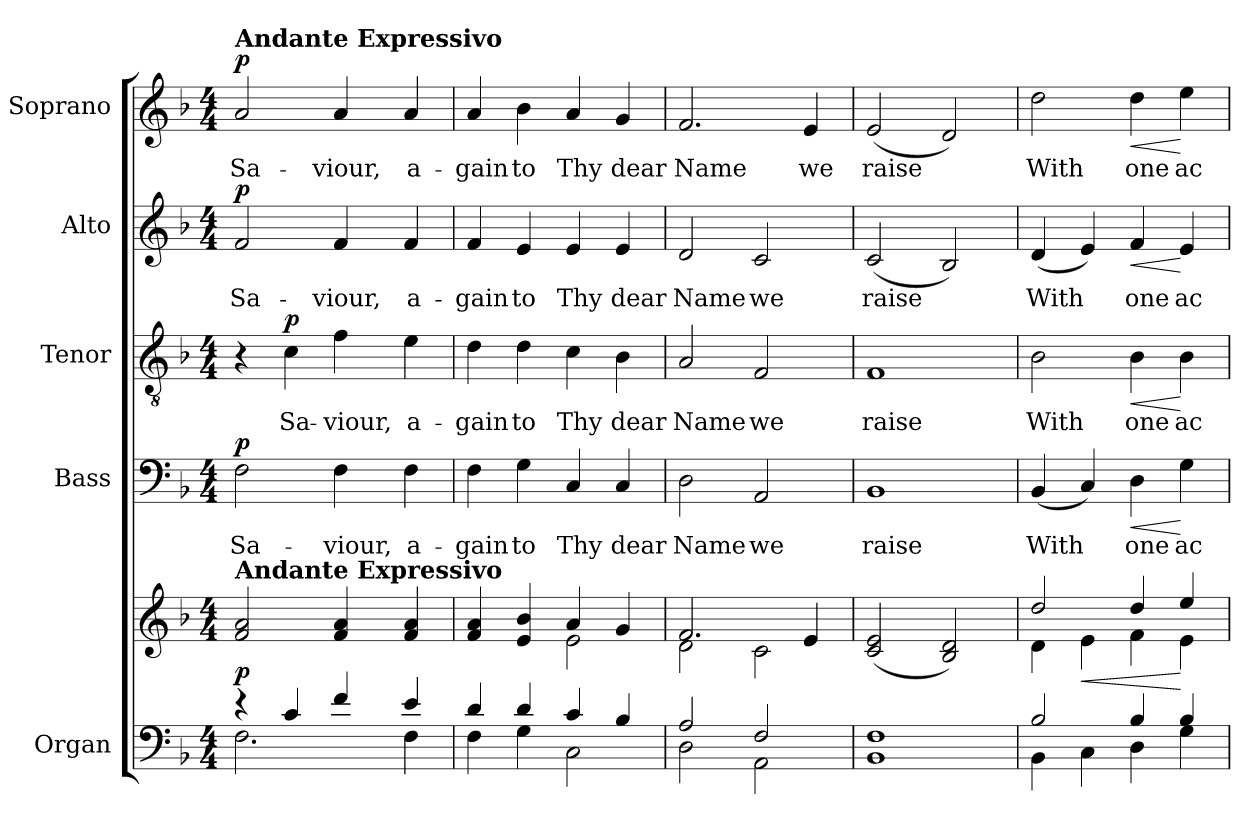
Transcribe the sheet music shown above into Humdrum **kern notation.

**kern	**kern	**dynam	**kern	**text	**dynam	**kern	**text	**dynam	**kern	**text	**dynam	**kern	**text	**dynam
*part5	*part5	*part5	*part4	*part4	*part4	*part3	*part3	*part3	*part2	*part2	*part2	*part1	*part1	*part1
*staff6	*staff5	*staff5/6	*staff4	*staff4	*staff4	*staff3	*staff3	*staff3	*staff2	*staff2	*staff2	*staff1	*staff1	*staff1
*I"Organ	*	*	*I"Bass	*	*	*I"Tenor	*	*	*I"Alto	*	*	*I"Soprano	*	*
*I'Org.	*	*	*I'B.	*	*	*I'T.	*	*	*I'A.	*	*	*I'S.	*	*
!!LO:PB:g=z
*clefF4	*clefG2	*	*clefF4	*	*	*clefGv2	*	*	*clefG2	*	*	*clefG2	*	*
*	*	*	*	*	*	*ITrd7c12	*	*	*	*	*	*	*	*
*k[b-]	*k[b-]	*	*k[b-]	*	*	*k[b-]	*	*	*k[b-]	*	*	*k[b-]	*	*
*F:	*F:	*	*F:	*	*	*F:	*	*	*F:	*	*	*F:	*	*
*M4/4	*M4/4	*	*M4/4	*	*	*M4/4	*	*	*M4/4	*	*	*M4/4	*	*
*MM80	*MM80	*	*MM80	*	*	*MM80	*	*	*MM80	*	*	*MM80	*	*
=1	=1	=1	=1	=1	=1	=1	=1	=1	=1	=1	=1	=1	=1	=1
*^	*	*	*	*	*	*	*	*	*	*	*	*	*	*
!	!	!	!	!	!LO:LY:b:color=#000000	!	!	!	!	!	!	!	!	!	!
!	!	!	!	!	!	!	!	!	!	!	!LO:LY:b:color=#000000	!	!	!	!
!	!	!	!	!	!	!	!	!	!	!	!	!	!LO:TX:a:B:t=Andante Expressivo	!	!
!	!	!LO:TX:a:B:t=Andante Expressivo	!	!	!	!	!	!	!	!	!	!	!	!	!
!	!	!	!	!	!	!	!	!	!	!	!	!	!	!LO:LY:b:color=#000000	!
4r	2.Fi\	2fi/ 2ai	p	2Fi\	Sa-	p	4r	.	.	2fi/	Sa-	p	2ai/	Sa-	p
!	!	!	!	!	!	!	!	!LO:LY:b:color=#000000	!	!	!	!	!	!	!
4ci/	.	.	.	.	.	.	4Ci\	Sa-	p	.	.	.	.	.	.
!	!	!	!	!	!LO:LY:b:color=#000000	!	!	!	!	!	!	!	!	!	!
!	!	!	!	!	!	!	!	!LO:LY:b:color=#000000	!	!	!	!	!	!	!
!	!	!	!	!	!	!	!	!	!	!	!LO:LY:b:color=#000000	!	!	!	!
!	!	!	!	!	!	!	!	!	!	!	!	!	!	!LO:LY:b:color=#000000	!
4fi/	.	4fi/ 4ai	.	4Fi\	-viour,	.	4Fi\	-viour,	.	4fi/	-viour,	.	4ai/	-viour,	.
!	!	!	!	!	!LO:LY:b:color=#000000	!	!	!	!	!	!	!	!	!	!
!	!	!	!	!	!	!	!	!LO:LY:b:color=#000000	!	!	!	!	!	!	!
!	!	!	!	!	!	!	!	!	!	!	!LO:LY:b:color=#000000	!	!	!	!
!	!	!	!	!	!	!	!	!	!	!	!	!	!	!LO:LY:b:color=#000000	!
4ei/	4Fi\	4fi/ 4ai	.	4Fi\	a-	.	4Ei\	a-	.	4fi/	a-	.	4ai/	a-	.
=2	=2	=2	=2	=2	=2	=2	=2	=2	=2	=2	=2	=2	=2	=2	=2
*	*	*^	*	*	*	*	*	*	*	*	*	*	*	*	*
!	!	!	!	!	!	!LO:LY:b:color=#000000	!	!	!	!	!	!	!	!	!	!
!	!	!	!	!	!	!	!	!	!LO:LY:b:color=#000000	!	!	!	!	!	!	!
!	!	!	!	!	!	!	!	!	!	!	!	!LO:LY:b:color=#000000	!	!	!	!
!	!	!	!	!	!	!	!	!	!	!	!	!	!	!	!LO:LY:b:color=#000000	!
4di/	4Fi\	4fi/ 4ai	2ryy	.	4Fi\	-gain	.	4Di\	-gain	.	4fi/	-gain	.	4ai/	-gain	.
!	!	!	!	!	!	!LO:LY:b:color=#000000	!	!	!	!	!	!	!	!	!	!
!	!	!	!	!	!	!	!	!	!LO:LY:b:color=#000000	!	!	!	!	!	!	!
!	!	!	!	!	!	!	!	!	!	!	!	!LO:LY:b:color=#000000	!	!	!	!
!	!	!	!	!	!	!	!	!	!	!	!	!	!	!	!LO:LY:b:color=#000000	!
4di/	4Gi\	4ei/ 4b-i	.	.	4Gi\	to	.	4Di\	to	.	4ei/	to	.	4b-i\	to	.
!	!	!	!	!	!	!LO:LY:b:color=#000000	!	!	!	!	!	!	!	!	!	!
!	!	!	!	!	!	!	!	!	!LO:LY:b:color=#000000	!	!	!	!	!	!	!
!	!	!	!	!	!	!	!	!	!	!	!	!LO:LY:b:color=#000000	!	!	!	!
!	!	!	!	!	!	!	!	!	!	!	!	!	!	!	!LO:LY:b:color=#000000	!
4ci/	2Ci\	4ai/	2ei\	.	4Ci/	Thy	.	4Ci\	Thy	.	4ei/	Thy	.	4ai/	Thy	.
!	!	!	!	!	!	!LO:LY:b:color=#000000	!	!	!	!	!	!	!	!	!	!
!	!	!	!	!	!	!	!	!	!LO:LY:b:color=#000000	!	!	!	!	!	!	!
!	!	!	!	!	!	!	!	!	!	!	!	!LO:LY:b:color=#000000	!	!	!	!
!	!	!	!	!	!	!	!	!	!	!	!	!	!	!	!LO:LY:b:color=#000000	!
4B-i/	.	4gi/	.	.	4Ci/	dear	.	4BB-i\	dear	.	4ei/	dear	.	4gi/	dear	.
=3	=3	=3	=3	=3	=3	=3	=3	=3	=3	=3	=3	=3	=3	=3	=3	=3
!	!	!	!	!	!	!LO:LY:b:color=#000000	!	!	!	!	!	!	!	!	!	!
!	!	!	!	!	!	!	!	!	!LO:LY:b:color=#000000	!	!	!	!	!	!	!
!	!	!	!	!	!	!	!	!	!	!	!	!LO:LY:b:color=#000000	!	!	!	!
!	!	!	!	!	!	!	!	!	!	!	!	!	!	!	!LO:LY:b:color=#000000	!
2Ai/	2Di\	2.fi/	2di\	.	2Di\	Name	.	2AAi/	Name	.	2di/	Name	.	2.fi/	Name	.
!	!	!	!	!	!	!LO:LY:b:color=#000000	!	!	!	!	!	!	!	!	!	!
!	!	!	!	!	!	!	!	!	!LO:LY:b:color=#000000	!	!	!	!	!	!	!
!	!	!	!	!	!	!	!	!	!	!	!	!LO:LY:b:color=#000000	!	!	!	!
2Fi/	2AAi\	.	2ci\	.	2AAi/	we	.	2FFi/	we	.	2ci/	we	.	.	.	.
!	!	!	!	!	!	!	!	!	!	!	!	!	!	!	!LO:LY:b:color=#000000	!
.	.	4ei/	.	.	.	.	.	.	.	.	.	.	.	4ei/	we	.
*v	*v	*	*	*	*	*	*	*	*	*	*	*	*	*	*	*
*	*v	*v	*	*	*	*	*	*	*	*	*	*	*	*	*
=4	=4	=4	=4	=4	=4	=4	=4	=4	=4	=4	=4	=4	=4	=4
!	!	!	!	!LO:LY:b:color=#000000	!	!	!	!	!	!	!	!	!	!
!	!	!	!	!	!	!	!LO:LY:b:color=#000000	!	!	!	!	!	!	!
!	!	!	!	!	!	!	!	!	!	!LO:LY:b:color=#000000	!	!	!	!
!	!	!	!	!	!	!	!	!	!	!	!	!	!LO:LY:b:color=#000000	!
1BB-i 1Fi	(2ci/ 2ei	.	1BB-i	raise	.	1FFi	raise	.	(2ci/	raise	.	(2ei/	raise	.
.	2B-i/ 2di)	.	.	.	.	.	.	.	2B-i/)	.	.	2di/)	.	.
=5	=5	=5	=5	=5	=5	=5	=5	=5	=5	=5	=5	=5	=5	=5
*^	*^	*	*	*	*	*	*	*	*	*	*	*	*	*
!	!	!	!	!	!	!LO:LY:b:color=#000000	!	!	!	!	!	!	!	!	!	!
!	!	!	!	!	!	!	!	!	!LO:LY:b:color=#000000	!	!	!	!	!	!	!
!	!	!	!	!	!	!	!	!	!	!	!	!LO:LY:b:color=#000000	!	!	!	!
!	!	!	!	!	!	!	!	!	!	!	!	!	!	!	!LO:LY:b:color=#000000	!
2B-i/	4BB-i\	2ddi/	4di\	.	(4BB-i/	With	.	2BB-i\	With	.	(4di/	With	.	2ddi\	With	.
!	!	!	!	!LO:HP:b	!	!	!	!	!	!	!	!	!	!	!	!
.	4Ci\	.	4ei\	<	4Ci/)	.	.	.	.	.	4ei/)	.	.	.	.	.
!	!	!	!	!	!	!LO:LY:b:color=#000000	!LO:HP:b	!	!	!	!	!	!	!	!	!
!	!	!	!	!	!	!	!	!	!LO:LY:b:color=#000000	!LO:HP:b	!	!	!	!	!	!
!	!	!	!	!	!	!	!	!	!	!	!	!LO:LY:b:color=#000000	!LO:HP:b	!	!	!
!	!	!	!	!	!	!	!	!	!	!	!	!	!	!	!LO:LY:b:color=#000000	!LO:HP:b
4B-i/	4Di\	4ddi/	4fi\	.	4Di\	one	<	4BB-i\	one	<	4fi/	one	<	4ddi\	one	<
!	!	!	!	!	!	!LO:LY:b:color=#000000	!	!	!	!	!	!	!	!	!	!
!	!	!	!	!	!	!	!	!	!LO:LY:b:color=#000000	!	!	!	!	!	!	!
!	!	!	!	!	!	!	!	!	!	!	!	!LO:LY:b:color=#000000	!	!	!	!
!	!	!	!	!	!	!	!	!	!	!	!	!	!	!	!LO:LY:b:color=#000000	!
4B-i/	4Gi\	4eei/	4ei\	[	4Gi\	ac-	[	4BB-i\	ac-	[	4ei/	ac-	[	4eei\	ac-	[
*v	*v	*	*	*	*	*	*	*	*	*	*	*	*	*	*	*
*	*v	*v	*	*	*	*	*	*	*	*	*	*	*	*	*
=	=	=	=	=	=	=	=	=	=	=	=	=	=	=
*-	*-	*-	*-	*-	*-	*-	*-	*-	*-	*-	*-	*-	*-	*-
